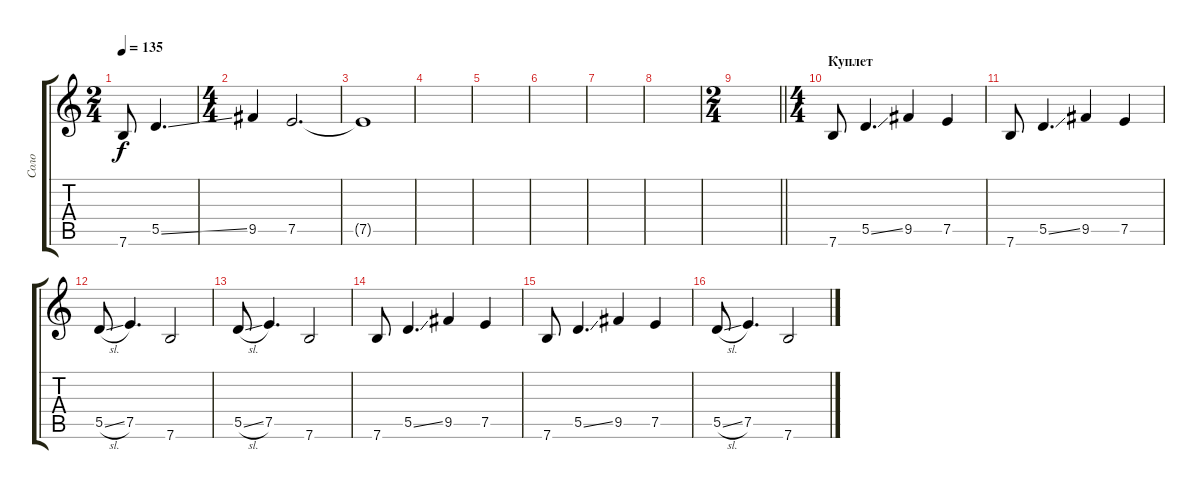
\track ("Соло" "Соло") {instrument distortionguitar}
\staff {score tabs}
\tuning (E4 B3 G3 D3 A2 E2) {hide}
\ts (2 4)
\tempo 135
\clef g2
\ks c
7.6.8{dy f} 5.5{ss}.4{d} |
\ts (4 4)
9.5.4 7.5.2{d volume 2} |
7.5{t}.1 |
|
|
|
|
|
\ts (2 4)
\barLineRight lightlight
|
\ts (4 4)
\section ("" "Куплет")
7.6.8{volume 13} 5.5{ss}.4{d} 9.5.4 7.5.4 |
7.6.8 5.5{ss}.4{d} 9.5.4 7.5.4 |
5.5{sl}.8 7.5.4{d} 7.6.2 |
5.5{sl}.8 7.5.4{d} 7.6.2 |
7.6.8 5.5{ss}.4{d} 9.5.4 7.5.4 |
7.6.8 5.5{ss}.4{d} 9.5.4 7.5.4 |
5.5{sl}.8 7.5.4{d} 7.6.2
